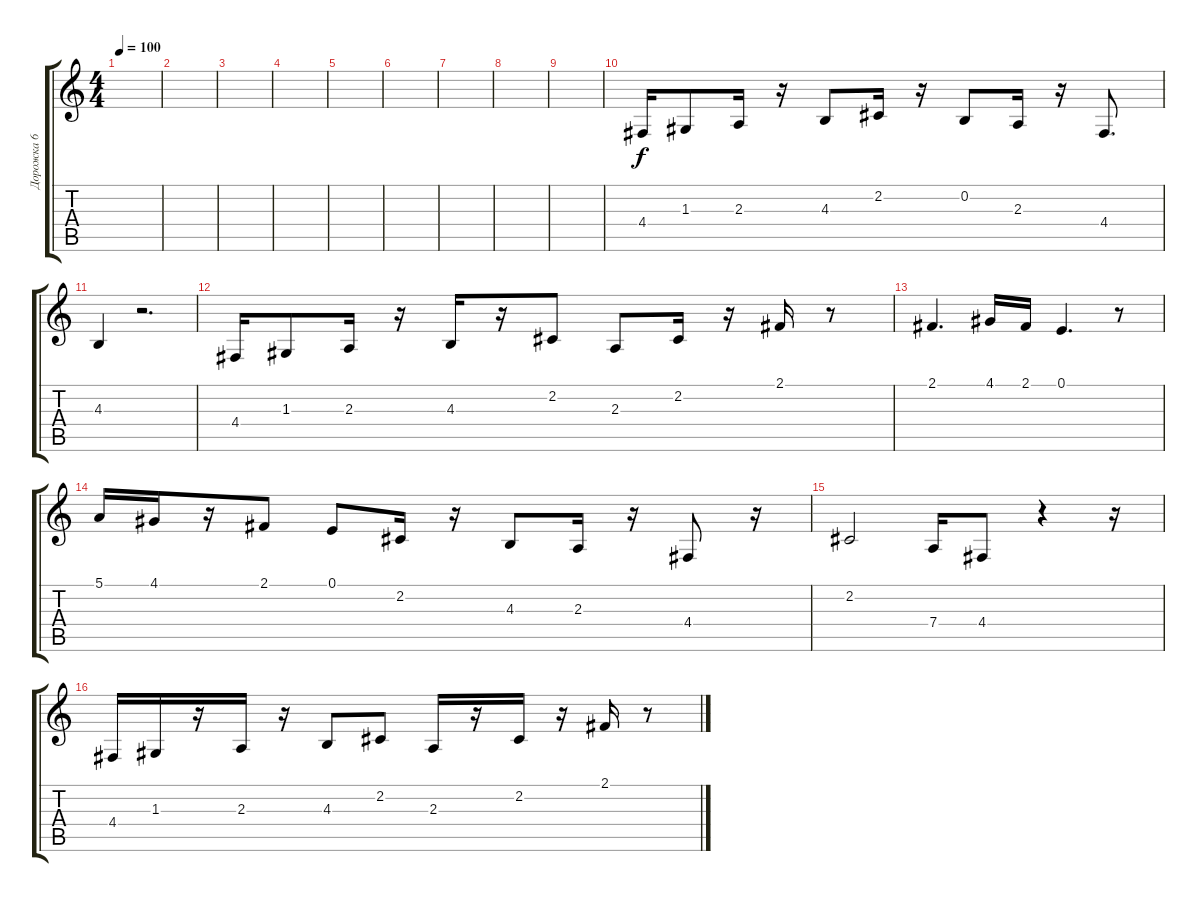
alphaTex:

\track ("Дорожка 6" "Дорожка 6") {instrument mutedtrumpet}
\staff {score tabs}
\tuning (E4 B3 G3 D3 A2 E2) {hide}
\ts (4 4)
\tempo 100
\clef g2
\ks c
|
|
|
|
|
|
|
|
|
4.4.16 1.3.8 2.3.16 r.16 4.3.8 2.2.16 r.16 0.2.8 2.3.16 r.16 4.4.8{d} |
4.3.4 r.2{d} |
4.4.16 1.3.8 2.3.16 r.16 4.3.16 r.16 2.2.8 2.3.8 2.2.16 r.16 2.1.16 r.8 |
2.1.4{d} 4.1.16 2.1.16 0.1.4{d} r.8 |
5.1.16 4.1.16 r.16 2.1.8 0.1.8 2.2.16 r.16 4.3.8 2.3.16 r.16 4.4.8 r.16 |
2.2.2 7.4.16 4.4.8 r.4 r.16 |
4.4.16 1.3.16 r.16 2.3.16 r.16 4.3.8 2.2.8 2.3.16 r.16 2.2.16 r.16 2.1.16 r.8
